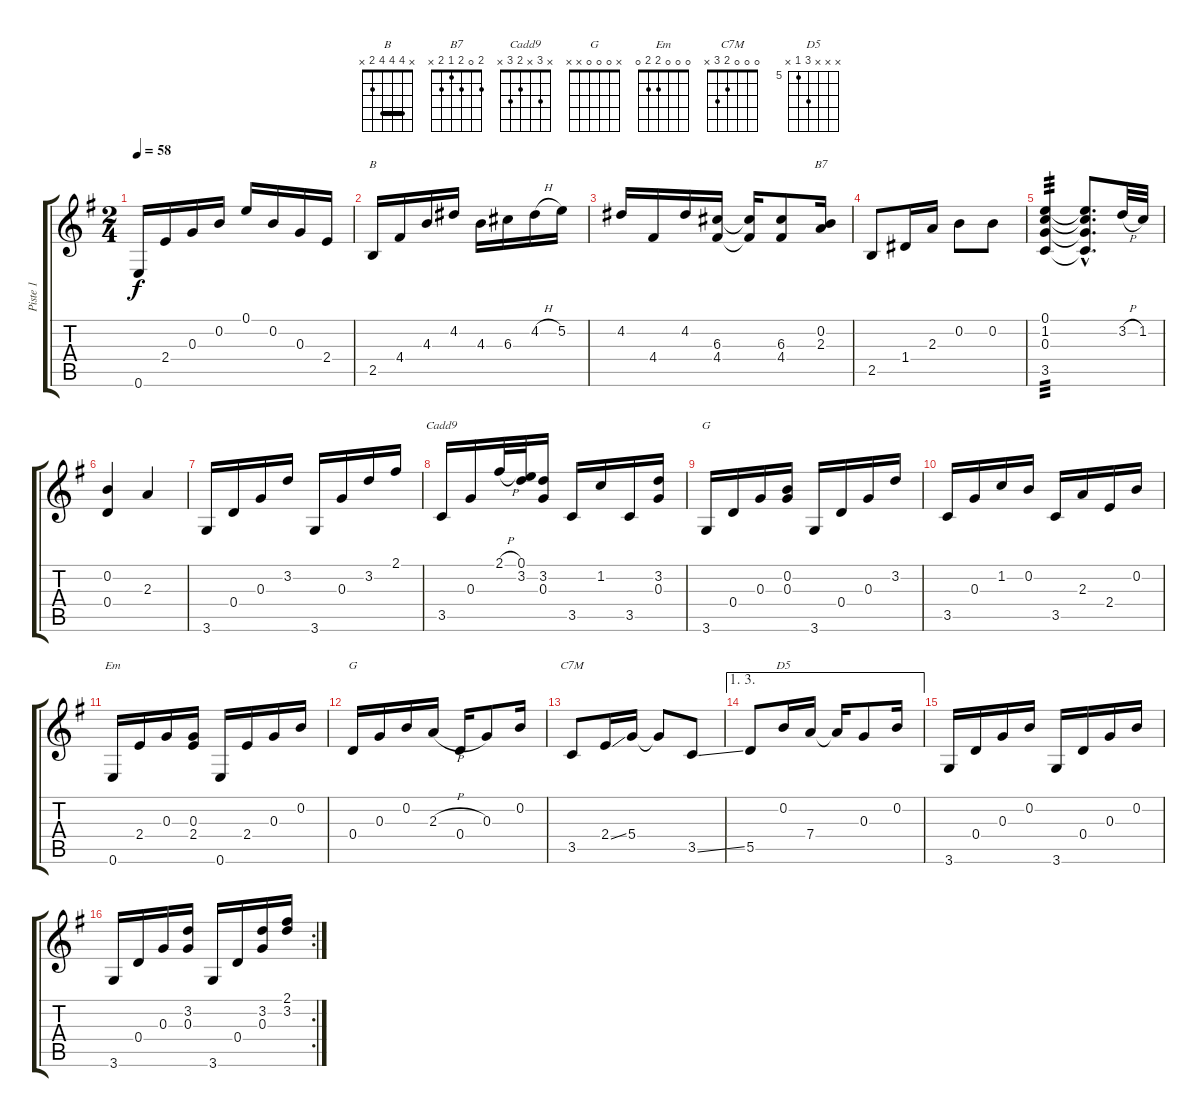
\track ("Piste 1" "Piste 1") {instrument acousticguitarnylon}
\staff {score tabs}
\tuning (E4 B3 G3 D3 A2 E2) {hide}
\chord ("B" x 4 4 4 2 x) {barre 4}
\chord ("B7" 2 0 2 1 2 x)
\chord ("Cadd9" x 3 x 2 3 x)
\chord ("G" 3 x x x 2 3)
\chord ("Em" 0 0 0 2 2 0)
\chord ("G" x 0 0 0 x x)
\chord ("C7M" 0 0 0 2 3 x)
\chord ("D5" x x x 7 5 x) {firstfret 5}
\ts (2 4)
\tempo 58
\clef g2
\ks g
0.6.16{dy f} 2.4.16 0.3.16 0.2.16 0.1.16 0.2.16 0.3.16 2.4.16 |
2.5.16{ch "B"} 4.4.16 4.3.16 4.2.16 4.3.16 6.3.16 4.2{h}.16 5.2.16 |
4.2.16 4.4.16 4.2.16 (6.3 4.4).16 (6.3{t} 4.4{t}).16 (6.3 4.4).8 (0.2 2.3).16{ch "B7"} |
2.5.8 1.4.16 2.3.16 0.2.8 0.2.8 |
(0.1 1.2 0.3 3.5).4{tp 3} (0.1{hac t} 1.2{hac t} 0.3{hac t} 3.5{hac t}).8{d} 3.2{h}.32 1.2.32 |
(0.2 0.4).4 2.3.4 |
3.6.16 0.4.16 0.3.16 3.2.16 3.6.16 0.3.16 3.2.16 2.1.16 |
3.5.16{ch "Cadd9"} 0.3.16 2.1{h}.32 (0.1 3.2).32 (3.2 0.3).16 3.5.16 1.2.16 3.5.16 (3.2 0.3).16 |
3.6.16{ch "G"} 0.4.16 0.3.16 (0.2 0.3).16 3.6.16 0.4.16 0.3.16 3.2.16 |
3.5.16 0.3.16 1.2.16 0.2.16 3.5.16 2.3.16 2.4.16 0.2.16 |
0.6.16{ch "Em"} 2.4.16 0.3.16 (0.3 2.4).16 0.6.16 2.4.16 0.3.16 0.2.16 |
0.4.16{ch "G"} 0.3.16 0.2.16 2.3{h}.16 0.4.16 0.3.8 0.2.16 |
3.5.8{ch "C7M"} 2.4{ss}.16 5.4.16 5.4{t}.8 3.5{ss}.8 |
\ae (1 3)
5.5.8 0.2.16{ch "D5"} 7.4.16 7.4{t}.16 0.3.8 0.2.16 |
3.6.16 0.4.16 0.3.16 0.2.16 3.6.16 0.4.16 0.3.16 0.2.16 |
\rc 2
3.6.16 0.4.16 0.3.16 (3.2 0.3).16 3.6.16 0.4.16 (3.2 0.3).16 (2.1 3.2).16
